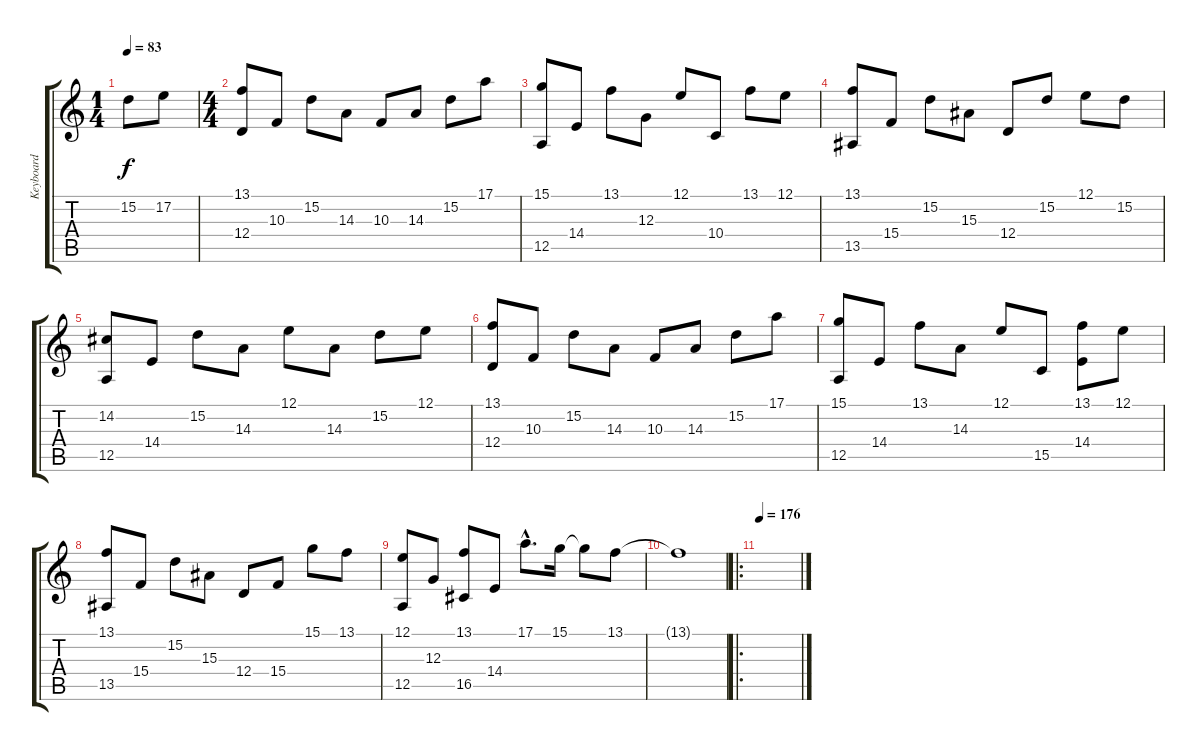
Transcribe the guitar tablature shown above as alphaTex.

\track ("Keyboard" "Keyboard") {instrument musicbox}
\staff {score tabs}
\tuning (E4 B3 G3 D3 A2 E2) {hide}
\ts (1 4)
\tempo 83
\clef g2
\ks c
15.2.8{dy f instrument musicbox} 17.2.8 |
\ts (4 4)
(13.1 12.4).8 10.3.8 15.2.8 14.3.8 10.3.8 14.3.8 15.2.8 17.1.8 |
(15.1 12.5).8 14.4.8 13.1.8 12.3.8 12.1.8 10.4.8 13.1.8 12.1.8 |
(13.1 13.5).8 15.4.8 15.2.8 15.3.8 12.4.8 15.2.8 12.1.8 15.2.8 |
(14.2 12.5).8 14.4.8 15.2.8 14.3.8 12.1.8 14.3.8 15.2.8 12.1.8 |
(13.1 12.4).8 10.3.8 15.2.8 14.3.8 10.3.8 14.3.8 15.2.8 17.1.8 |
(15.1 12.5).8 14.4.8 13.1.8 14.3.8 12.1.8 15.5.8 (13.1 14.4).8 12.1.8 |
(13.1 13.5).8 15.4.8 15.2.8 15.3.8 12.4.8 15.4.8 15.1.8 13.1.8 |
(12.1 12.5).8 12.3.8 (13.1 16.5).8 14.4.8 17.1{hac}.8{d} 15.1.16 15.1{t}.8 13.1.8 |
13.1{t}.1 |
\ro
\tempo 176
